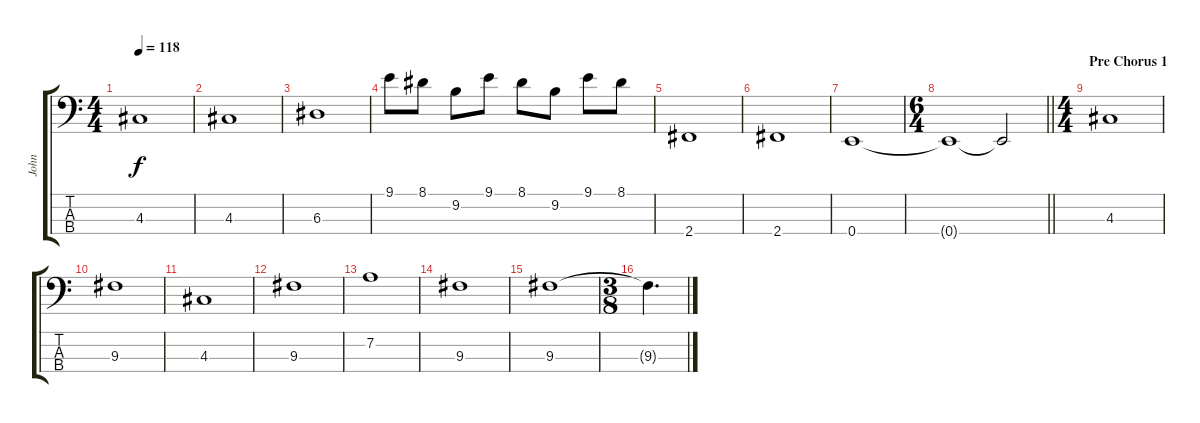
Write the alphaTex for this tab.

\track ("John" "John") {instrument electricbassfinger}
\staff {score tabs}
\tuning (G2 D2 A1 E1) {hide}
\ts (4 4)
\tempo 118
\clef f4
\ks c
4.3.1{dy f} |
4.3.1 |
6.3.1 |
9.1.8 8.1.8 9.2.8 9.1.8 8.1.8 9.2.8 9.1.8 8.1.8 |
2.4.1 |
2.4.1 |
0.4.1 |
\ts (6 4)
\barLineRight lightlight
0.4{t}.1 0.4{t}.2 |
\ts (4 4)
\section ("" "Pre Chorus 1")
4.3.1 |
9.3.1 |
4.3.1 |
9.3.1 |
7.2.1 |
9.3.1 |
9.3.1 |
\ts (3 8)
9.3{t}.4{d}
